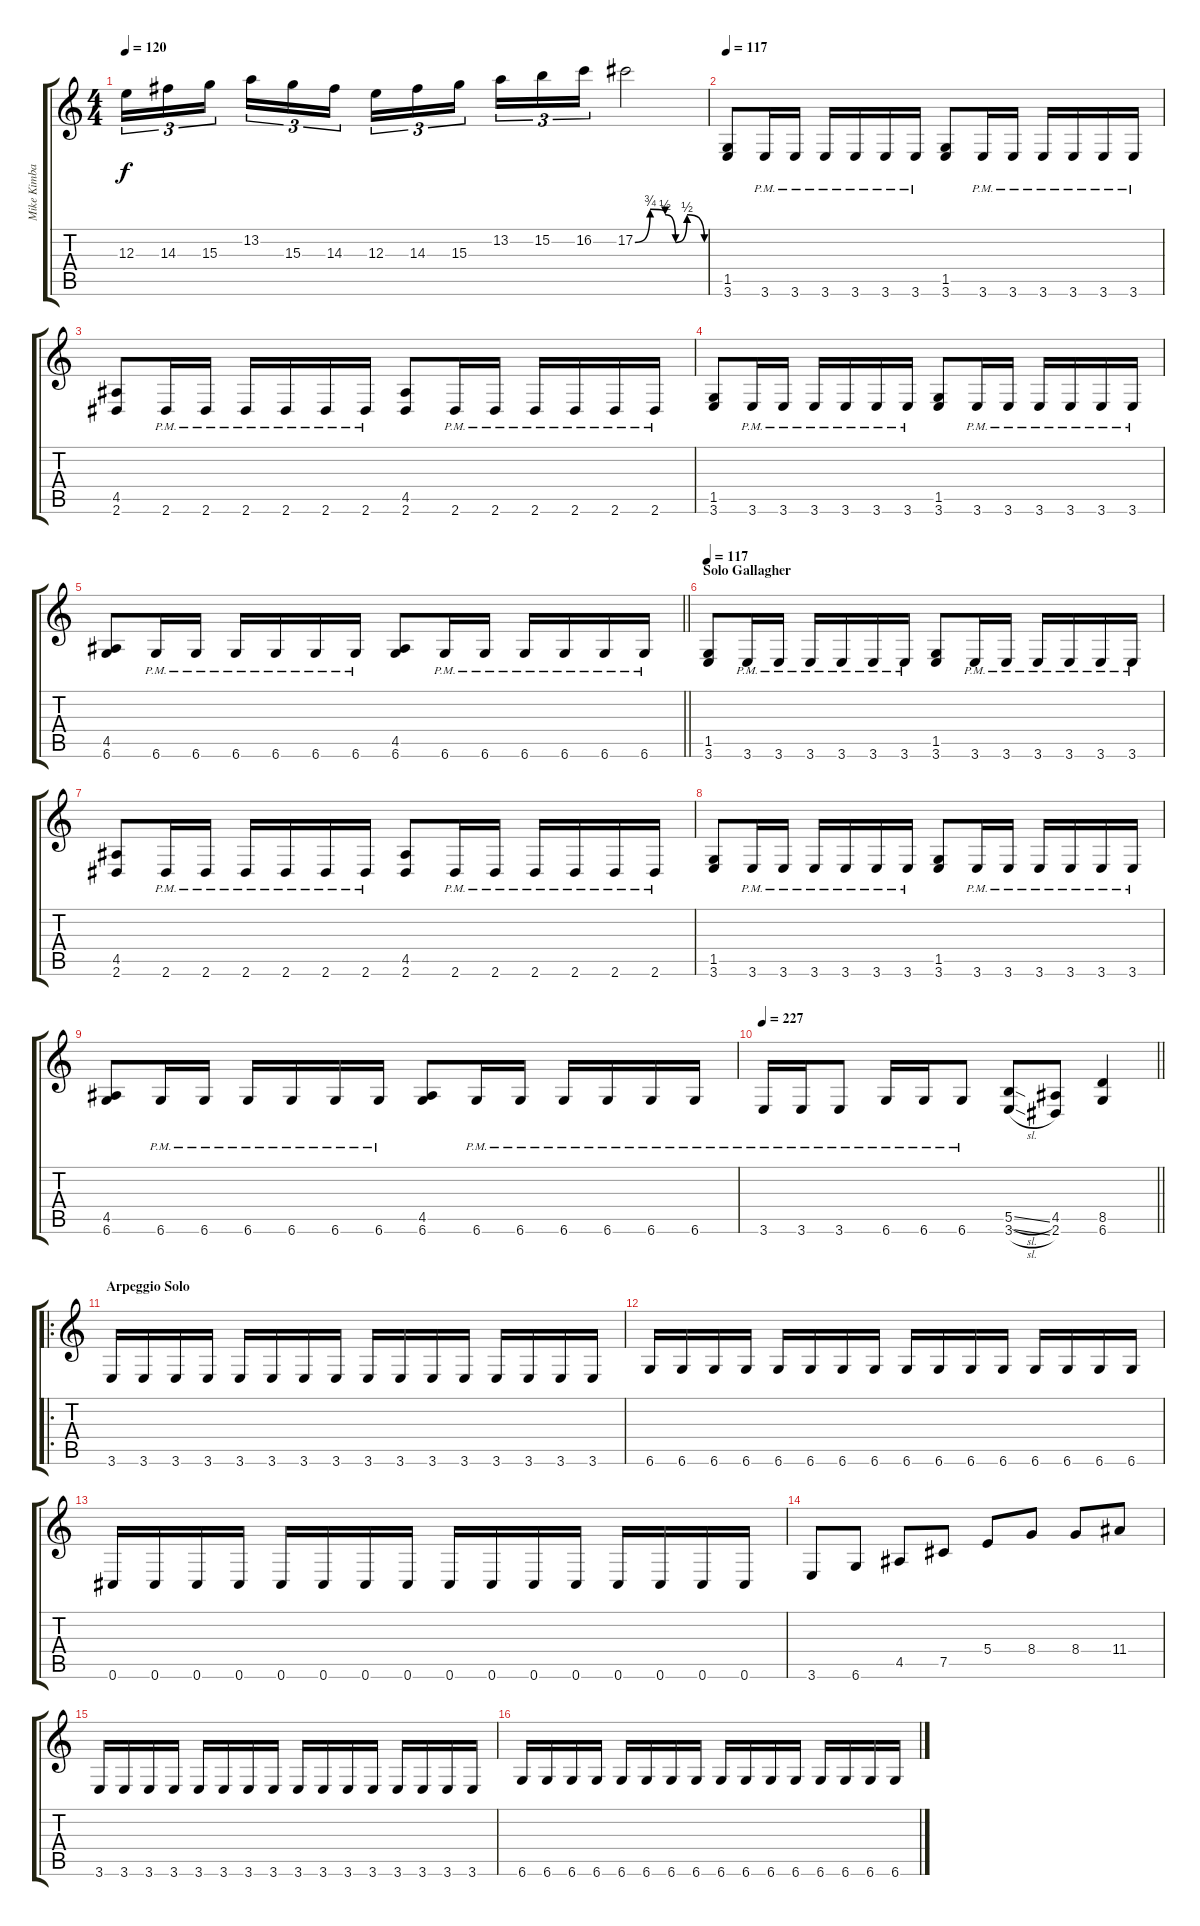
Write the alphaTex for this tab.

\track ("Mike Kimball" "Mike Kimba") {instrument distortionguitar}
\staff {score tabs}
\tuning (Db4 Ab3 E3 B2 Gb2 Db2) {hide}
\ts (4 4)
\tempo 120
\clef g2
\ks c
12.3.16{tu (3 2) dy f} 14.3.16{tu (3 2)} 15.3.16{tu (3 2) beam splitsecondary} 13.2.16{tu (3 2)} 15.3.16{tu (3 2)} 14.3.16{tu (3 2)} 12.3.16{tu (3 2)} 14.3.16{tu (3 2)} 15.3.16{tu (3 2) beam splitsecondary} 13.2.16{tu (3 2)} 15.2.16{tu (3 2)} 16.2.16{tu (3 2)} 17.2{be (custom 0 0 13 3 26 2 35 0 45 2 60 0)}.2 |
\tempo 117
(1.5 3.6).8 3.6{pm}.16 3.6{pm}.16 3.6{pm}.16 3.6{pm}.16 3.6{pm}.16 3.6{pm}.16 (1.5 3.6).8 3.6{pm}.16 3.6{pm}.16 3.6{pm}.16 3.6{pm}.16 3.6{pm}.16 3.6{pm}.16 |
(4.5 2.6).8 2.6{pm}.16 2.6{pm}.16 2.6{pm}.16 2.6{pm}.16 2.6{pm}.16 2.6{pm}.16 (4.5 2.6).8 2.6{pm}.16 2.6{pm}.16 2.6{pm}.16 2.6{pm}.16 2.6{pm}.16 2.6{pm}.16 |
(1.5 3.6).8 3.6{pm}.16 3.6{pm}.16 3.6{pm}.16 3.6{pm}.16 3.6{pm}.16 3.6{pm}.16 (1.5 3.6).8 3.6{pm}.16 3.6{pm}.16 3.6{pm}.16 3.6{pm}.16 3.6{pm}.16 3.6{pm}.16 |
\barLineRight lightlight
(4.5 6.6).8 6.6{pm}.16 6.6{pm}.16 6.6{pm}.16 6.6{pm}.16 6.6{pm}.16 6.6{pm}.16 (4.5 6.6).8 6.6{pm}.16 6.6{pm}.16 6.6{pm}.16 6.6{pm}.16 6.6{pm}.16 6.6{pm}.16 |
\section ("" "Solo Gallagher")
\tempo 117
(1.5 3.6).8 3.6{pm}.16 3.6{pm}.16 3.6{pm}.16 3.6{pm}.16 3.6{pm}.16 3.6{pm}.16 (1.5 3.6).8 3.6{pm}.16 3.6{pm}.16 3.6{pm}.16 3.6{pm}.16 3.6{pm}.16 3.6{pm}.16 |
(4.5 2.6).8 2.6{pm}.16 2.6{pm}.16 2.6{pm}.16 2.6{pm}.16 2.6{pm}.16 2.6{pm}.16 (4.5 2.6).8 2.6{pm}.16 2.6{pm}.16 2.6{pm}.16 2.6{pm}.16 2.6{pm}.16 2.6{pm}.16 |
(1.5 3.6).8 3.6{pm}.16 3.6{pm}.16 3.6{pm}.16 3.6{pm}.16 3.6{pm}.16 3.6{pm}.16 (1.5 3.6).8 3.6{pm}.16 3.6{pm}.16 3.6{pm}.16 3.6{pm}.16 3.6{pm}.16 3.6{pm}.16 |
(4.5 6.6).8 6.6{pm}.16 6.6{pm}.16 6.6{pm}.16 6.6{pm}.16 6.6{pm}.16 6.6{pm}.16 (4.5 6.6).8 6.6{pm}.16 6.6{pm}.16 6.6{pm}.16 6.6{pm}.16 6.6{pm}.16 6.6{pm}.16 |
\tempo 227
\barLineRight lightlight
3.6{pm}.16 3.6{pm}.16 3.6{pm}.8 6.6{pm}.16 6.6{pm}.16 6.6{pm}.8 (5.5{sl} 3.6{sl}).8 (4.5 2.6).8 (8.5 6.6).4 |
\ro
\section ("" "Arpeggio Solo")
3.6.16 3.6.16 3.6.16 3.6.16 3.6.16 3.6.16 3.6.16 3.6.16 3.6.16 3.6.16 3.6.16 3.6.16 3.6.16 3.6.16 3.6.16 3.6.16 |
6.6.16 6.6.16 6.6.16 6.6.16 6.6.16 6.6.16 6.6.16 6.6.16 6.6.16 6.6.16 6.6.16 6.6.16 6.6.16 6.6.16 6.6.16 6.6.16 |
0.6.16 0.6.16 0.6.16 0.6.16 0.6.16 0.6.16 0.6.16 0.6.16 0.6.16 0.6.16 0.6.16 0.6.16 0.6.16 0.6.16 0.6.16 0.6.16 |
3.6.8 6.6.8 4.5.8 7.5.8 5.4.8 8.4.8 8.4.8 11.4.8 |
3.6.16 3.6.16 3.6.16 3.6.16 3.6.16 3.6.16 3.6.16 3.6.16 3.6.16 3.6.16 3.6.16 3.6.16 3.6.16 3.6.16 3.6.16 3.6.16 |
6.6.16 6.6.16 6.6.16 6.6.16 6.6.16 6.6.16 6.6.16 6.6.16 6.6.16 6.6.16 6.6.16 6.6.16 6.6.16 6.6.16 6.6.16 6.6.16
